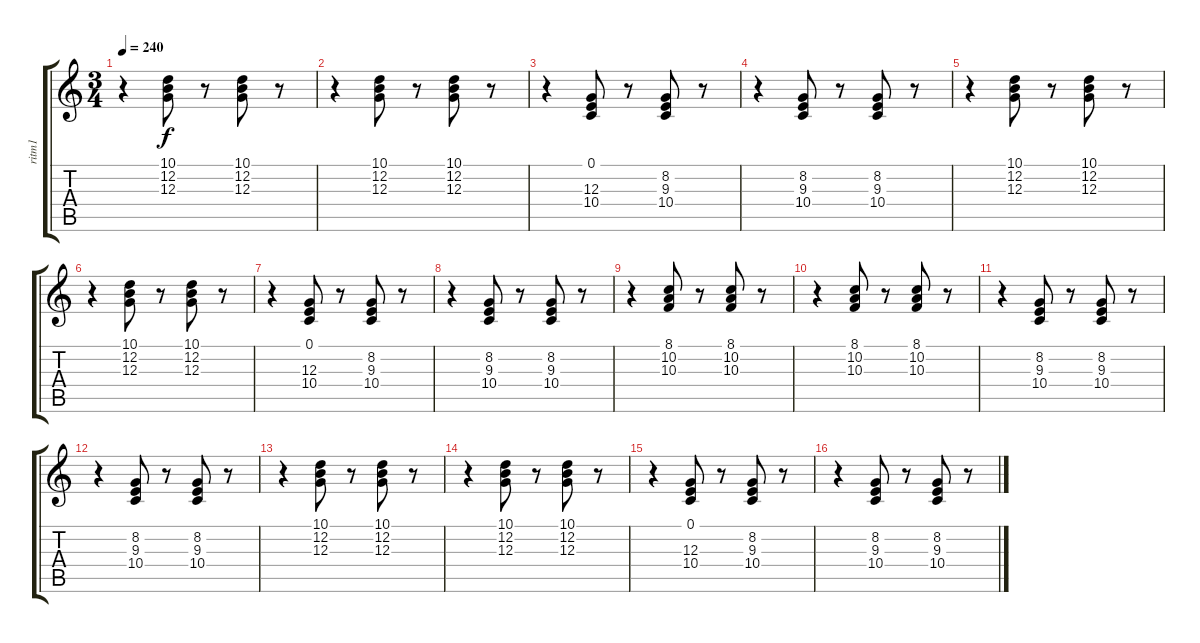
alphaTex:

\track ("ritm1" "ritm1") {instrument reedorgan}
\staff {score tabs}
\tuning (E4 B3 G3 D3 A2 E2) {hide}
\ts (3 4)
\tempo 240
\clef g2
\ks c
r.4{dy f} (10.1 12.2 12.3).8{balance 0 instrument acousticguitarsteel} r.8 (10.1 12.2 12.3).8 r.8 |
r.4 (10.1 12.2 12.3).8 r.8 (10.1 12.2 12.3).8 r.8 |
r.4 (0.1 12.3 10.4).8 r.8 (8.2 9.3 10.4).8 r.8 |
r.4 (8.2 9.3 10.4).8 r.8 (8.2 9.3 10.4).8 r.8 |
r.4 (10.1 12.2 12.3).8 r.8 (10.1 12.2 12.3).8 r.8 |
r.4 (10.1 12.2 12.3).8 r.8 (10.1 12.2 12.3).8 r.8 |
r.4 (0.1 12.3 10.4).8 r.8 (8.2 9.3 10.4).8 r.8 |
r.4 (8.2 9.3 10.4).8 r.8 (8.2 9.3 10.4).8 r.8 |
r.4 (8.1 10.2 10.3).8 r.8 (8.1 10.2 10.3).8 r.8 |
r.4 (8.1 10.2 10.3).8 r.8 (8.1 10.2 10.3).8 r.8 |
r.4 (8.2 9.3 10.4).8 r.8 (8.2 9.3 10.4).8 r.8 |
r.4 (8.2 9.3 10.4).8 r.8 (8.2 9.3 10.4).8 r.8 |
r.4 (10.1 12.2 12.3).8 r.8 (10.1 12.2 12.3).8 r.8 |
r.4 (10.1 12.2 12.3).8 r.8 (10.1 12.2 12.3).8 r.8 |
r.4 (0.1 12.3 10.4).8 r.8 (8.2 9.3 10.4).8 r.8 |
r.4 (8.2 9.3 10.4).8 r.8 (8.2 9.3 10.4).8 r.8
